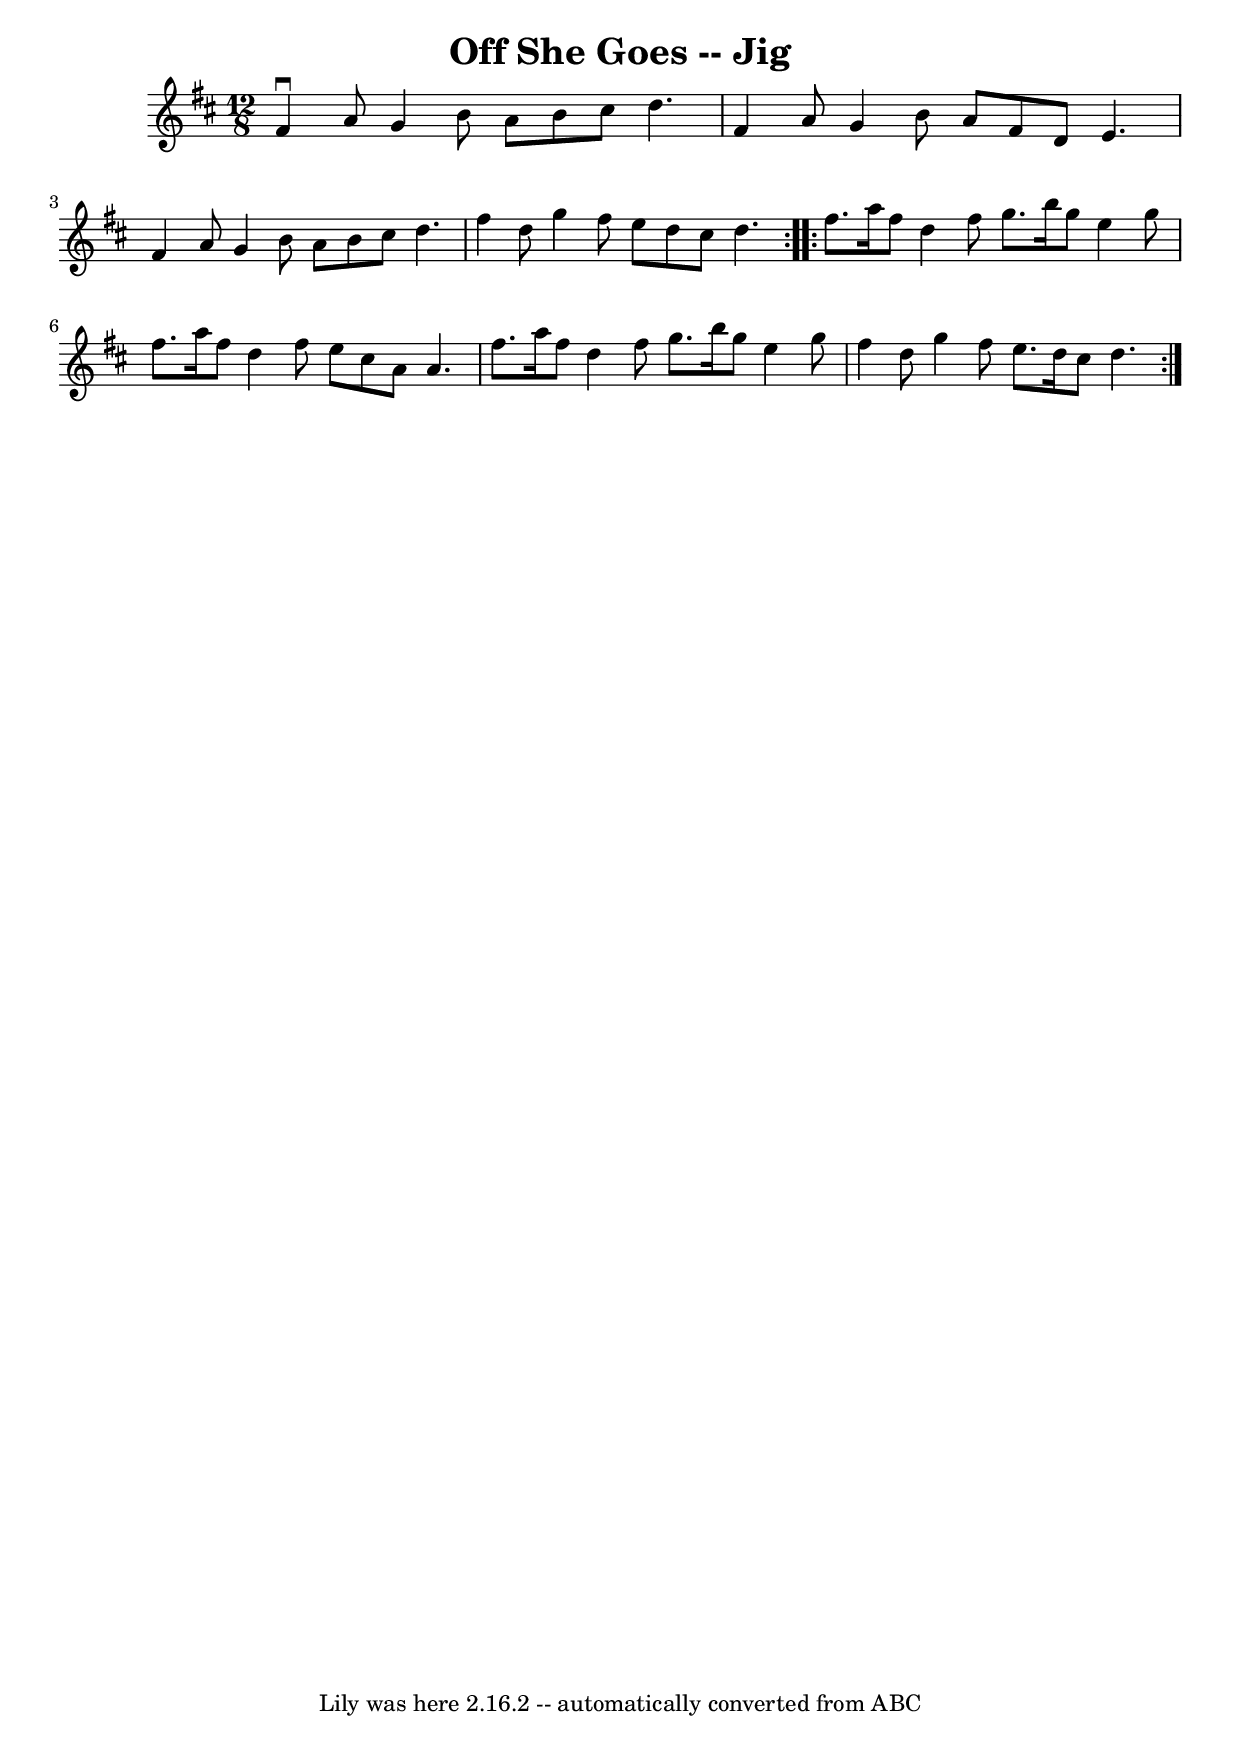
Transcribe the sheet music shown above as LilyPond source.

\version "2.7.40"
\include "Mammoth.ily"
\header {
	%% book = "Ryan's Mammoth Collection"
	crossRefNumber = "1"
	footnotes = "\\\\86 445"
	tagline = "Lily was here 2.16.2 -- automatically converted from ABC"
	title = "Off She Goes -- Jig"
}
voicedefault =  {


\repeat volta 2 {
\time 12/8 \key d \major fis'4^\downbow a'8 g'4 b'8 a'8 b'8    
cis''8 d''4.    |
 fis'4 a'8 g'4 b'8 a'8 fis'8 d'8 
 e'4.    |
 fis'4 a'8 g'4 b'8 a'8 b'8 cis''8    
d''4.    |
 fis''4 d''8 g''4 fis''8 e''8 d''8 cis''8  
 d''4.  }     \repeat volta 2 { fis''8. a''16 fis''8 d''4 fis''8 
 g''8. b''16 g''8 e''4 g''8    |
 fis''8. a''16    
fis''8 d''4 fis''8 e''8 cis''8 a'8 a'4.    |
     
fis''8. a''16 fis''8 d''4 fis''8 g''8. b''16 g''8 e''4  
 g''8    |
 fis''4 d''8 g''4 fis''8 e''8. d''16    
cis''8 d''4.    }   
}

\score{
    <<

	\context Staff="default"
	{
	    \voicedefault 
	}

    >>
	\layout {
	}
	\midi {}
}
